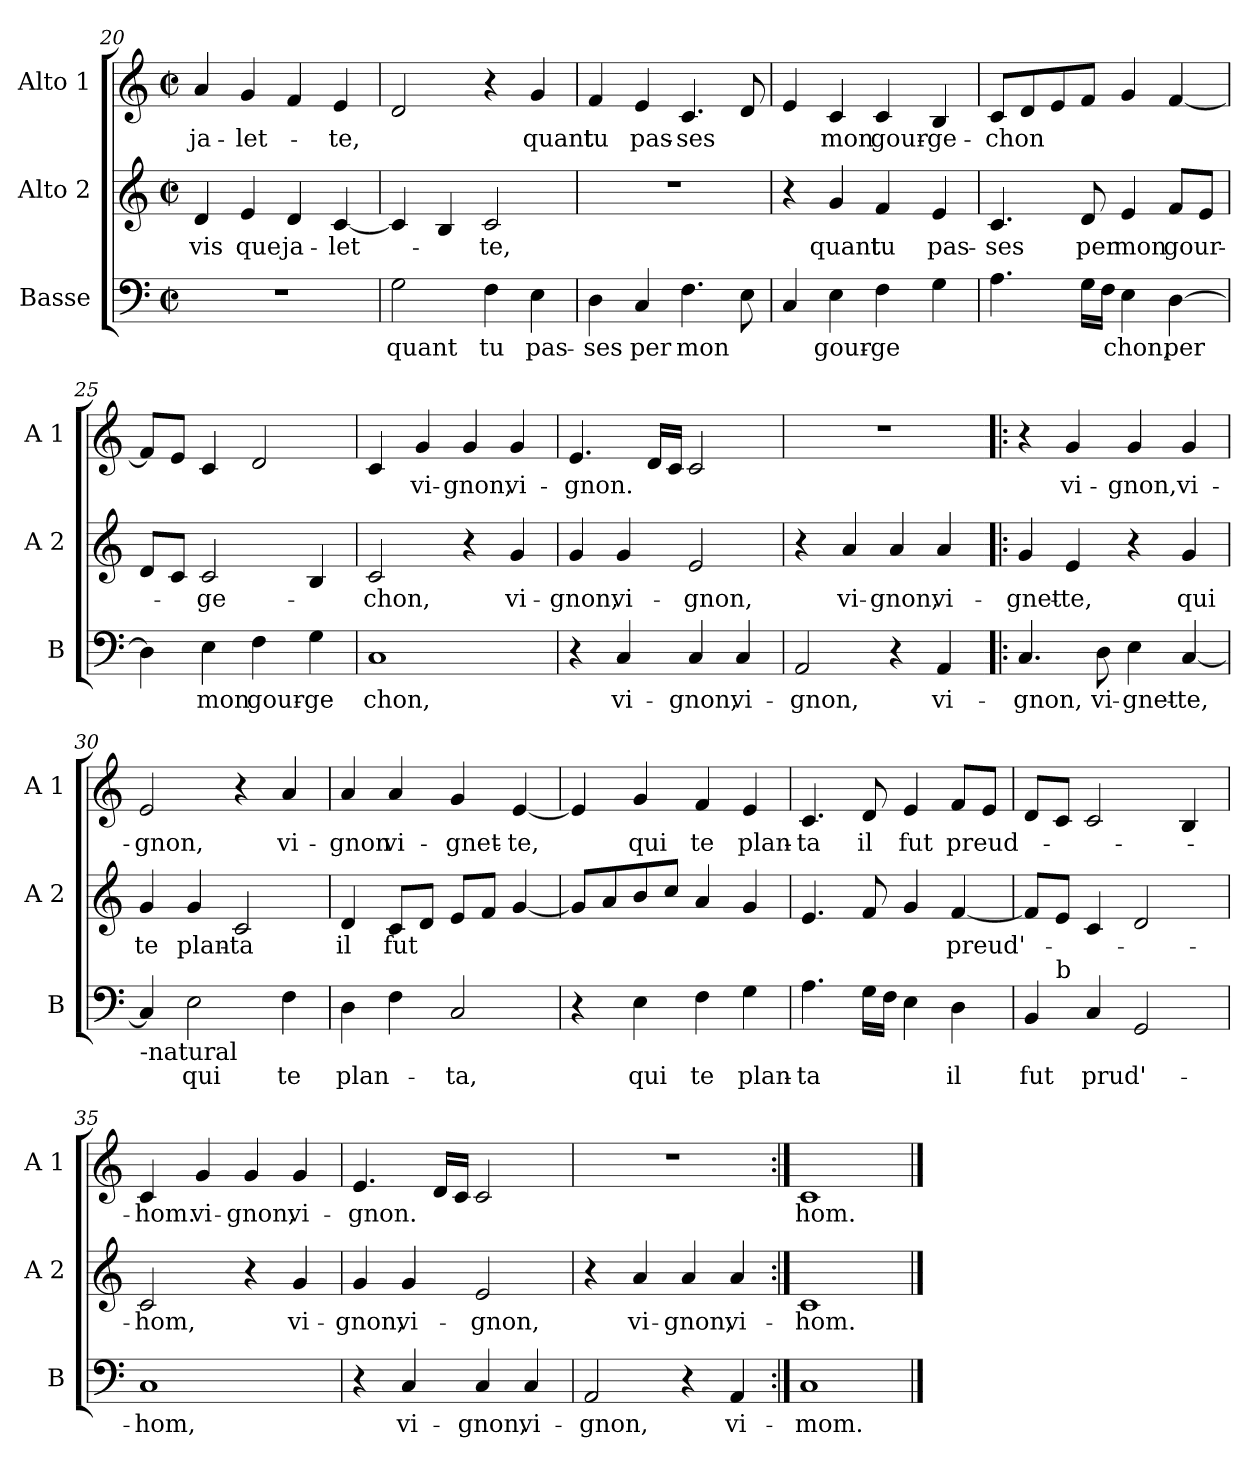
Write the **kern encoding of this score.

**kern	**text	**kern	**text	**kern	**text
*part3	*part3	*part2	*part2	*part1	*part1
*staff3	*staff3	*staff2	*staff2	*staff1	*staff1
*I"Basse	*	*I"Alto 2	*	*I"Alto 1	*
*I'B	*	*I'A 2	*	*I'A 1	*
!!LO:LB:g=z
*clefF4	*	*clefG2	*	*clefG2	*
*k[]	*	*k[]	*	*k[]	*
*C:	*	*C:	*	*C:	*
*M2/2	*	*M2/2	*	*M2/2	*
*met(c|)	*	*met(c|)	*	*met(c|)	*
=20	=20	=20	=20	=20	=20
!	!	!	!LO:LY:b	!	!LO:LY:b
1r	.	4d/	-vis	4a/	ja-
!	!	!	!LO:LY:b	!	!LO:LY:b
.	.	4e/	que	4g/	-let-
!	!	!	!LO:LY:b	!	!
.	.	4d/	ja-	4f/	.
!	!	!	!LO:LY:b	!	!LO:LY:b
.	.	[4c/	-let-	4e/	-te,
=21	=21	=21	=21	=21	=21
!	!LO:LY:b	!	!	!	!
2G\	quant	4c/]	.	2d/	.
.	.	4B/	.	.	.
!	!LO:LY:b	!	!LO:LY:b	!	!
4F\	tu	2c/	-te,	4r	.
!	!LO:LY:b	!	!	!	!LO:LY:b
4E\	pas-	.	.	4g/	quant
=22	=22	=22	=22	=22	=22
!	!LO:LY:b	!	!	!	!LO:LY:b
4D\	-ses	1r	.	4f/	tu
!	!LO:LY:b	!	!	!	!LO:LY:b
4C/	per	.	.	4e/	pas-
!	!LO:LY:b	!	!	!	!LO:LY:b
4.F\	mon	.	.	4.c/	-ses
8E\	.	.	.	8d/	.
=23	=23	=23	=23	=23	=23
4C/	.	4r	.	4e/	.
!	!LO:LY:b	!	!LO:LY:b	!	!LO:LY:b
4E\	gour-	4g/	quant	4c/	mon
!	!LO:LY:b	!	!LO:LY:b	!	!LO:LY:b
4F\	-ge	4f/	tu	4c/	gour-
!	!	!	!LO:LY:b	!	!LO:LY:b
4G\	.	4e/	pas-	4B/	-ge-
=24	=24	=24	=24	=24	=24
!	!	!	!LO:LY:b	!	!LO:LY:b
4.A\	.	4.c/	-ses	8c/L	-chon
.	.	.	.	8d/	.
.	.	.	.	8e/	.
!	!	!	!LO:LY:b	!	!
16G\LL	.	8d/	per	8f/J	.
16F\JJ	.	.	.	.	.
!	!LO:LY:b	!	!LO:LY:b	!	!
4E\	chon,	4e/	mon	4g/	.
!	!LO:LY:b	!	!LO:LY:b	!	!
[4D\	per	8f/L	gour-	[4f/	.
.	.	8e/J	.	.	.
!!LO:LB:g=z
=25	=25	=25	=25	=25	=25
4D\]	.	8d/L	.	8f/L]	.
.	.	8c/J	.	8e/J	.
!	!LO:LY:b	!	!LO:LY:b	!	!
4E\	mon	2c/	-ge-	4c/	.
!	!LO:LY:b	!	!	!	!
4F\	gour-	.	.	2d/	.
!	!LO:LY:b	!	!	!	!
4G\	-ge	4B/	.	.	.
=26	=26	=26	=26	=26	=26
!	!LO:LY:b	!	!LO:LY:b	!	!
1C	chon,	2c/	-chon,	4c/	.
!	!	!	!	!	!LO:LY:b
.	.	.	.	4g/	vi-
!	!	!	!	!	!LO:LY:b
.	.	4r	.	4g/	-gnon,
!	!	!	!LO:LY:b	!	!LO:LY:b
.	.	4g/	vi-	4g/	vi-
=27	=27	=27	=27	=27	=27
!	!	!	!LO:LY:b	!	!LO:LY:b
4r	.	4g/	-gnon,	4.e/	-gnon.
!	!LO:LY:b	!	!LO:LY:b	!	!
4C/	vi-	4g/	vi-	.	.
.	.	.	.	16d/LL	.
.	.	.	.	16c/JJ	.
!	!LO:LY:b	!	!LO:LY:b	!	!
4C/	-gnon,	2e/	-gnon,	2c/	.
!	!LO:LY:b	!	!	!	!
4C/	vi-	.	.	.	.
=28	=28	=28	=28	=28	=28
!	!LO:LY:b	!	!	!	!
2AA/	-gnon,	4r	.	1r	.
!	!	!	!LO:LY:b	!	!
.	.	4a/	vi-	.	.
!	!	!	!LO:LY:b	!	!
4r	.	4a/	-gnon,	.	.
!	!LO:LY:b	!	!LO:LY:b	!	!
4AA/	vi-	4a/	vi-	.	.
!!LO:PB:g=z
=29!|:	=29!|:	=29!|:	=29!|:	=29!|:	=29!|:
!	!LO:LY:b	!	!LO:LY:b	!	!
4.C/	-gnon,	4g/	-gnet-	4r	.
!	!	!	!LO:LY:b	!	!LO:LY:b
.	.	4e/	-te,	4g/	vi-
!	!LO:LY:b	!	!	!	!
8D\	vi-	.	.	.	.
!	!LO:LY:b	!	!	!	!LO:LY:b
4E\	-gnet-	4r	.	4g/	-gnon,
!	!LO:LY:b	!	!LO:LY:b	!	!LO:LY:b
[4C/	-te,	4g/	qui	4g/	vi-
=30	=30	=30	=30	=30	=30
!LO:TX:b:t=-natural	!	!	!	!	!
!	!	!	!LO:LY:b	!	!LO:LY:b
4C/]	.	4g/	te	2e/	-gnon,
!	!LO:LY:b	!	!LO:LY:b	!	!
2E\	qui	4g/	plan-	.	.
!	!	!	!LO:LY:b	!	!
.	.	2c/	-ta	4r	.
!	!LO:LY:b	!	!	!	!LO:LY:b
4F\	te	.	.	4a/	vi-
=31	=31	=31	=31	=31	=31
!	!LO:LY:b	!	!LO:LY:b	!	!LO:LY:b
4D\	plan-	4d/	il	4a/	-gnon
!	!	!	!LO:LY:b	!	!LO:LY:b
4F\	.	8c/L	fut	4a/	vi-
.	.	8d/J	.	.	.
!	!LO:LY:b	!	!	!	!LO:LY:b
2C/	-ta,	8e/L	.	4g/	-gnet-
.	.	8f/J	.	.	.
!	!	!	!	!	!LO:LY:b
.	.	[4g/	.	[4e/	-te,
=32	=32	=32	=32	=32	=32
4r	.	8g/L]	.	4e/]	.
.	.	8a/	.	.	.
!	!LO:LY:b	!	!	!	!LO:LY:b
4E\	qui	8b/	.	4g/	qui
.	.	8cc/J	.	.	.
!	!LO:LY:b	!	!	!	!LO:LY:b
4F\	te	4a/	.	4f/	te
!	!LO:LY:b	!	!	!	!LO:LY:b
4G\	plan-	4g/	.	4e/	plan-
=33	=33	=33	=33	=33	=33
!	!LO:LY:b	!	!	!	!LO:LY:b
4.A\	-ta	4.e/	.	4.c/	-ta
!	!	!	!	!	!LO:LY:b
16G\LL	.	8f/	.	8d/	il
16F\JJ	.	.	.	.	.
!	!	!	!	!	!LO:LY:b
4E\	.	4g/	.	4e/	fut
!	!LO:LY:b	!	!LO:LY:b	!	!LO:LY:b
4D\	il	[4f/	preud'-	8f/L	preud-
.	.	.	.	8e/J	.
!!LO:LB:g=z
=34	=34	=34	=34	=34	=34
!	!LO:LY:b	!	!	!	!
*^	*	*	*	*	*
4BB/	8ryy	fut	8f/L]	.	8d/L	.
!	!LO:TX:a:t=b	!	!	!	!	!
.	2..ryy	.	8e/J	.	8c/J	.
!	!	!LO:LY:b	!	!	!	!
4C/	.	prud'-	4c/	.	2c/	.
2GG/	.	.	2d/	.	.	.
.	.	.	.	.	4B/	.
=35	=35	=35	=35	=35	=35	=35
!	!	!LO:LY:b	!	!LO:LY:b	!	!LO:LY:b
*v	*v	*	*	*	*	*
1C	-hom,	2c/	-hom,	4c/	-hom.
!	!	!	!	!	!LO:LY:b
.	.	.	.	4g/	vi-
!	!	!	!	!	!LO:LY:b
.	.	4r	.	4g/	-gnon,
!	!	!	!LO:LY:b	!	!LO:LY:b
.	.	4g/	vi-	4g/	vi-
=36	=36	=36	=36	=36	=36
!	!	!	!LO:LY:b	!	!LO:LY:b
4r	.	4g/	-gnon,	4.e/	-gnon.
!	!LO:LY:b	!	!LO:LY:b	!	!
4C/	vi-	4g/	vi-	.	.
.	.	.	.	16d/LL	.
.	.	.	.	16c/JJ	.
!	!LO:LY:b	!	!LO:LY:b	!	!
4C/	-gnon,	2e/	-gnon,	2c/	.
!	!LO:LY:b	!	!	!	!
4C/	vi-	.	.	.	.
=37	=37	=37	=37	=37	=37
!	!LO:LY:b	!	!	!	!
2AA/	-gnon,	4r	.	1r	.
!	!	!	!LO:LY:b	!	!
.	.	4a/	vi-	.	.
!	!	!	!LO:LY:b	!	!
4r	.	4a/	-gnon,	.	.
!	!LO:LY:b	!	!LO:LY:b	!	!
4AA/	vi-	4a/	vi-	.	.
=38:|!	=38:|!	=38:|!	=38:|!	=38:|!	=38:|!
!	!LO:LY:b	!	!LO:LY:b	!	!LO:LY:b
1C	-mom.	1c	-hom.	1c	hom.
==	==	==	==	==	==
*-	*-	*-	*-	*-	*-
